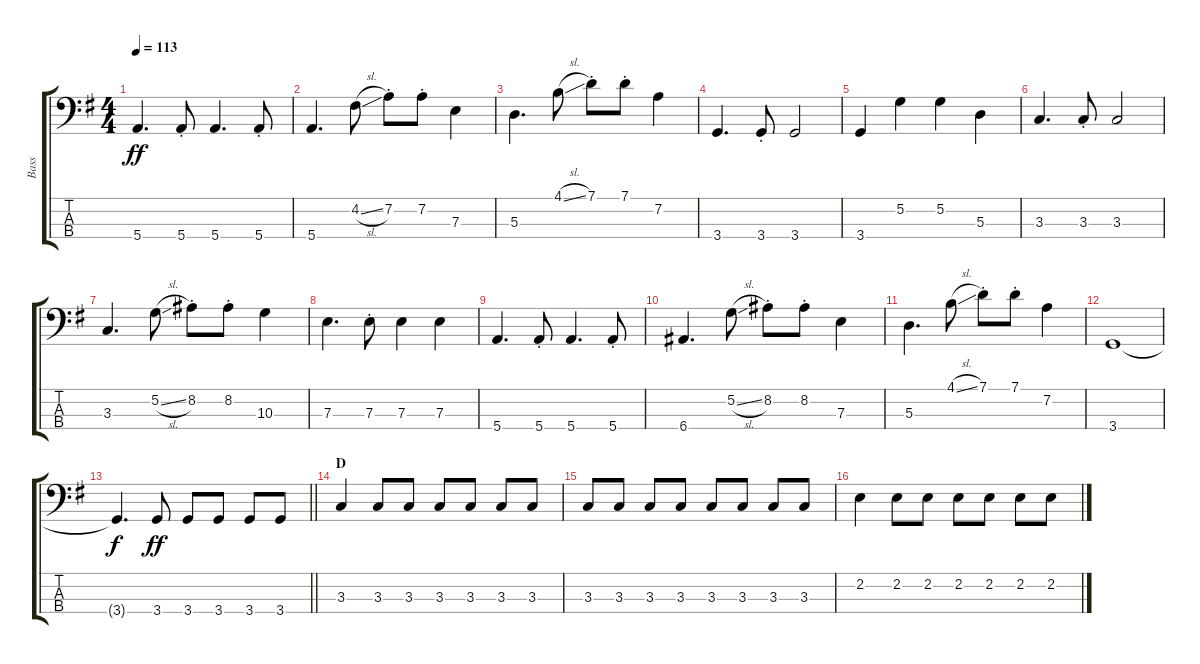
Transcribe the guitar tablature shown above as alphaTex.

\track ("Bass" "Bass") {instrument electricbasspick}
\staff {score tabs}
\tuning (G2 D2 A1 E1) {hide}
\ts (4 4)
\tempo 113
\clef f4
\ks g
5.4.4{d dy ff} 5.4{st}.8 5.4.4{d} 5.4{st}.8 |
5.4.4{d} 4.2{sl}.8 7.2{st}.8 7.2{st}.8 7.3.4 |
5.3.4{d} 4.1{sl}.8 7.1{st}.8 7.1{st}.8 7.2.4 |
3.4.4{d} 3.4{st}.8 3.4.2 |
3.4.4 5.2.4 5.2.4 5.3.4 |
3.3.4{d} 3.3{st}.8 3.3.2 |
3.3.4{d} 5.2{sl}.8 8.2{st}.8 8.2{st}.8 10.3.4 |
7.3.4{d} 7.3{st}.8 7.3.4 7.3.4 |
5.4.4{d} 5.4{st}.8 5.4.4{d} 5.4{st}.8 |
6.4.4{d} 5.2{sl}.8 8.2{st}.8 8.2{st}.8 7.3.4 |
5.3.4{d} 4.1{sl}.8 7.1{st}.8 7.1{st}.8 7.2.4 |
3.4.1 |
\barLineRight lightlight
3.4{t}.4{d dy f} 3.4.8{dy ff} 3.4.8 3.4.8 3.4.8 3.4.8 |
\section ("" "D")
3.3.4 3.3.8 3.3.8 3.3.8 3.3.8 3.3.8 3.3.8 |
3.3.8 3.3.8 3.3.8 3.3.8 3.3.8 3.3.8 3.3.8 3.3.8 |
2.2.4 2.2.8 2.2.8 2.2.8 2.2.8 2.2.8 2.2.8
